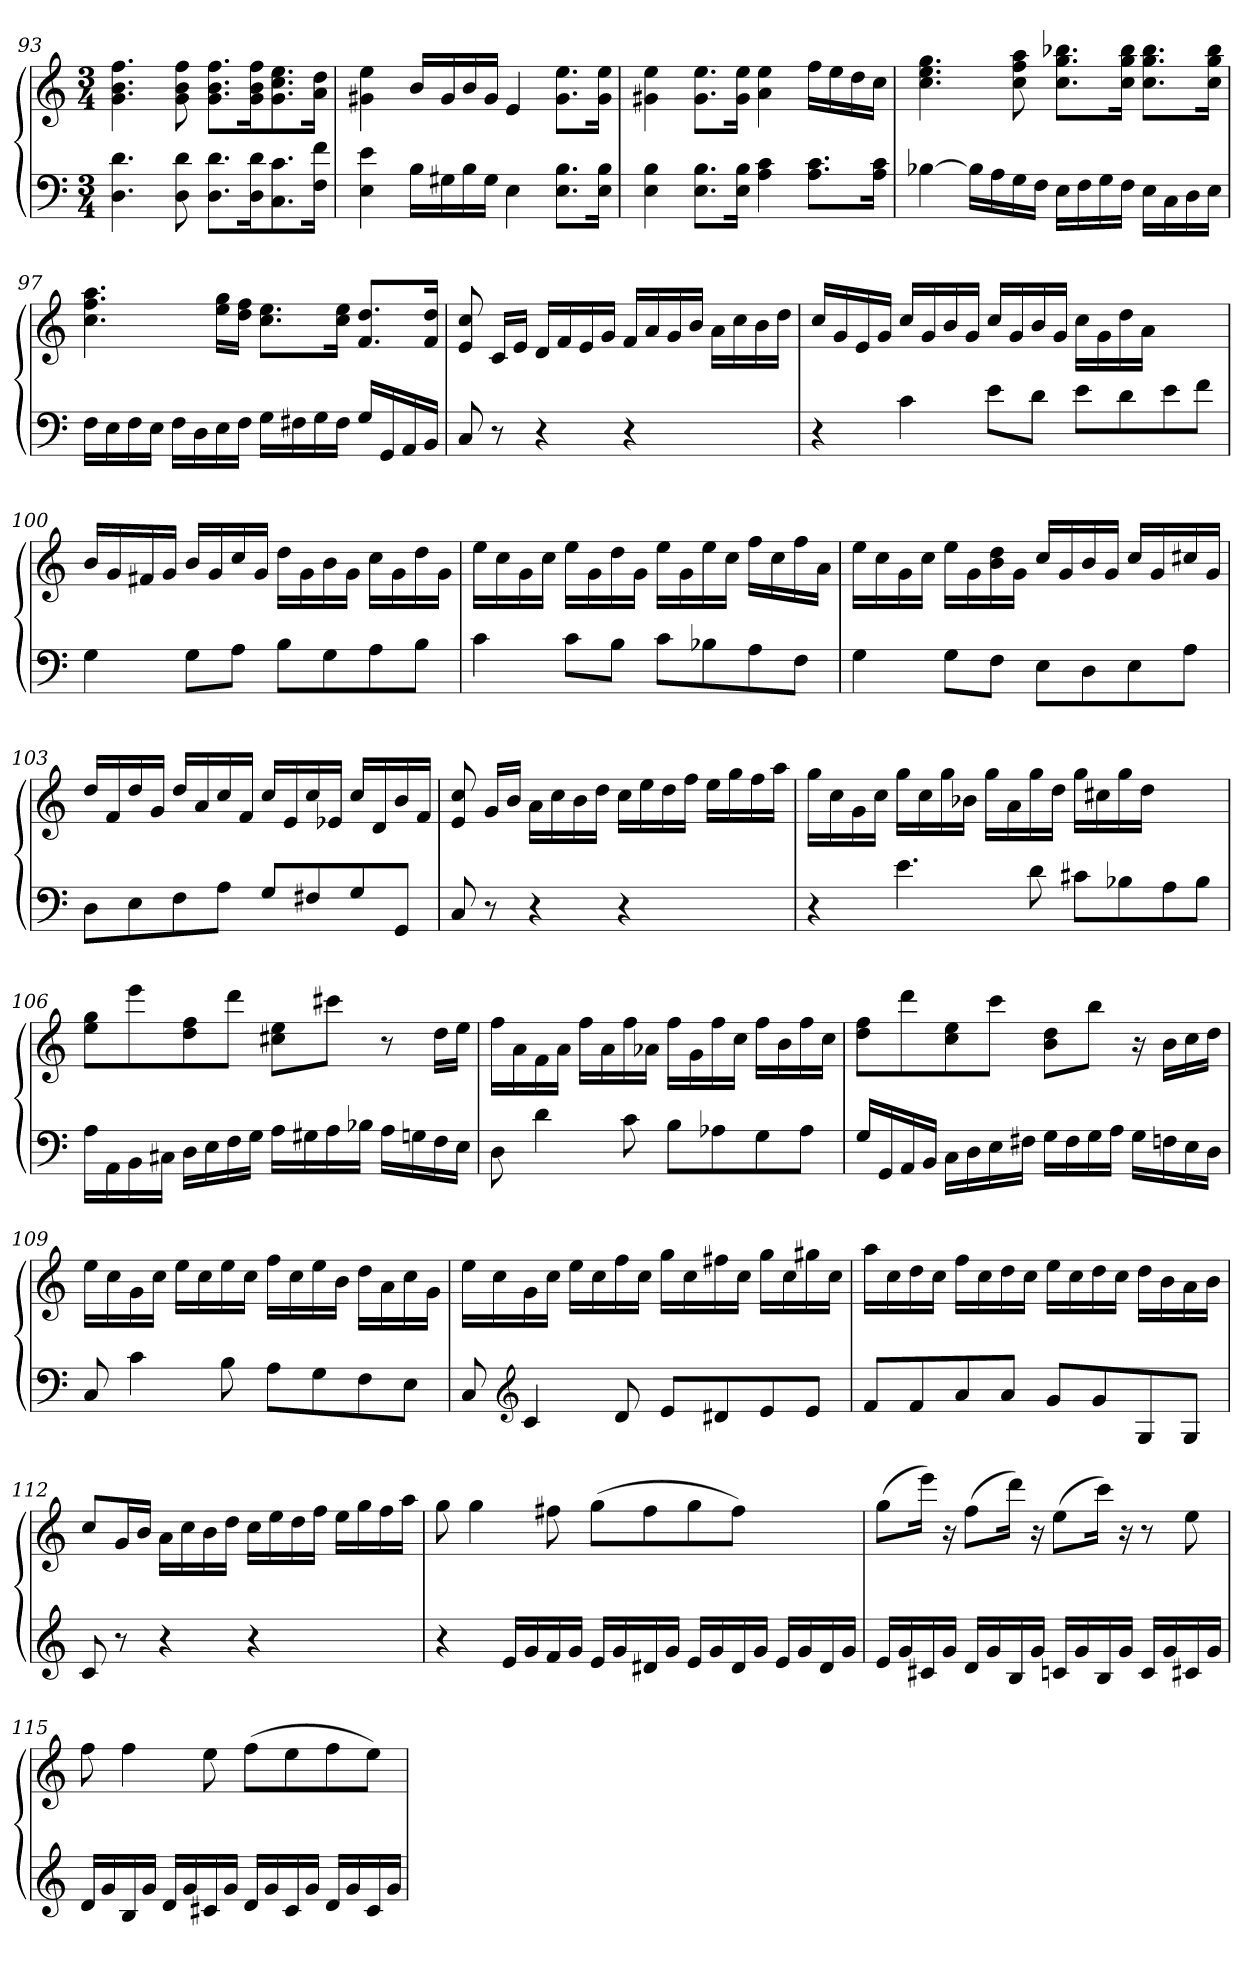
**kern	**kern
*part1	*part1
*staff2	*staff1
*clefF4	*clefG2
*k[]	*k[]
*C:	*C:
*M3/4	*M3/4
=93	=93
4.D 4.d	4.g 4.b 4.ff
8D 8d	8g 8b 8ff
8.D 8.dL	8.g 8.b 8.ffL
16D 16dK	16g 16b 16ffK
8.C 8.c	8.g 8.cc 8.ee
16F 16fJk	16a 16ddJk
=94	=94
4E 4e	4g#X 4ee
16BLL	16bLL
16G#X	16g#
16B	16b
16G#JJ	16g#JJ
4E	4e
8.E 8.BL	8.g# 8.eeL
16E 16BJk	16g# 16eeJk
=95	=95
4E 4B	4g#X 4ee
8.E 8.BL	8.g# 8.eeL
16E 16BJk	16g# 16eeJk
4A 4c	4a 4ee
8.A 8.cL	16ffLL
.	16ee
.	16dd
16A 16cJk	16ccJJ
=96	=96
[4B-X	4.cc 4.ee 4.gg
16B-LL]	.
16A	.
16G	8cc 8ff 8aa
16FJJ	.
16ELL	8.cc 8.gg 8.bb-XL
16F	.
16G	.
16FJJ	16cc 16gg 16bb-Jk
16ELL	8.cc 8.gg 8.bb-L
16C	.
16D	.
16EJJ	16cc 16gg 16bb-Jk
=97	=97
16FLL	4.cc 4.ff 4.aa
16E	.
16F	.
16EJJ	.
16FLL	.
16D	.
16E	16ee 16ggLL
16FJJ	16dd 16ffJJ
16GLL	8.cc 8.eeL
16F#X	.
16G	.
16F#JJ	16cc 16eeJk
16GLL	8.f 8.ddL
16GG	.
16AA	.
16BBJJ	16f 16ddJk
=98	=98
8C	8e 8cc
8r	16cLL
.	16eJJ
4r	16dLL
.	16f
.	16e
.	16gJJ
4r	16fLL
.	16a
.	16g
.	16bJJ
4ryy	16aLL
.	16cc
.	16b
.	16ddJJ
=99	=99
4r	16ccLL
.	16g
.	16e
.	16gJJ
4c	16ccLL
.	16g
.	16b
.	16gJJ
8eL	16ccLL
.	16g
8dJ	16b
.	16gJJ
8eL	16ccLL
.	16g
8d	16dd
.	16aJJ
8e	4ryy
8fJ	.
=100	=100
4G	16bLL
.	16g
.	16f#X
.	16gJJ
8GL	16bLL
.	16g
8AJ	16cc
.	16gJJ
8BL	16ddLL
.	16g
8G	16b
.	16gJJ
8A	16ccLL
.	16g
8BJ	16dd
.	16gJJ
=101	=101
4c	16eeLL
.	16cc
.	16g
.	16ccJJ
8cL	16eeLL
.	16g
8BJ	16dd
.	16gJJ
8cL	16eeLL
.	16g
8B-X	16ee
.	16ccJJ
8A	16ffLL
.	16cc
8FJ	16ff
.	16aJJ
=102	=102
4G	16eeLL
.	16cc
.	16g
.	16ccJJ
8GL	16eeLL
.	16g
8FJ	16b 16dd
.	16gJJ
8EL	16ccLL
.	16g
8D	16b
.	16gJJ
8E	16ccLL
.	16g
8AJ	16cc#X
.	16gJJ
=103	=103
8DL	16ddLL
.	16f
8E	16dd
.	16gJJ
8F	16ddLL
.	16a
8AJ	16cc
.	16fJJ
8GL	16ccLL
.	16e
8F#X	16cc
.	16e-XJJ
8G	16ccLL
.	16d
8GGJ	16b
.	16fJJ
=104	=104
8C	8e 8cc
8r	16gLL
.	16bJJ
4r	16aLL
.	16cc
.	16b
.	16ddJJ
4r	16ccLL
.	16ee
.	16dd
.	16ffJJ
4ryy	16eeLL
.	16gg
.	16ff
.	16aaJJ
=105	=105
4r	16ggLL
.	16cc
.	16g
.	16ccJJ
4.e	16ggLL
.	16cc
.	16gg
.	16b-XJJ
.	16ggLL
.	16a
8d	16gg
.	16ddJJ
8c#XL	16ggLL
.	16cc#X
8B-X	16gg
.	16ddJJ
8A	4ryy
8B-J	.
=106	=106
16ALL	8ee 8ggL
16AA	.
16BB	8eee
16C#XJJ	.
16DLL	8dd 8ff
16E	.
16F	8dddJ
16GJJ	.
16ALL	8cc#X 8eeL
16G#X	.
16A	8ccc#XJ
16B-XJJ	.
16ALL	8r
16Gn	.
16F	16ddLL
16EJJ	16eeJJ
=107	=107
8D	16ffLL
.	16a
4d	16f
.	16aJJ
.	16ffLL
.	16a
8c	16ff
.	16a-XJJ
8BL	16ffLL
.	16g
8A-X	16ff
.	16ccJJ
8G	16ffLL
.	16b
8A-J	16ff
.	16ccJJ
=108	=108
16GLL	8dd 8ffL
16GG	.
16AA	8ddd
16BBJJ	.
16CLL	8cc 8ee
16D	.
16E	8cccJ
16F#XJJ	.
16GLL	8b 8ddL
16F#	.
16G	8bbJ
16AJJ	.
16GLL	16r
16Fn	16bLL
16E	16cc
16DJJ	16ddJJ
=109	=109
8C	16eeLL
.	16cc
4c	16g
.	16ccJJ
.	16eeLL
.	16cc
8B	16ee
.	16ccJJ
8AL	16ffLL
.	16cc
8G	16ee
.	16bJJ
8F	16ddLL
.	16a
8EJ	16cc
.	16gJJ
=110	=110
8C	16eeLL
.	16cc
*clefG2	*
4c	16g
.	16ccJJ
.	16eeLL
.	16cc
8d	16ff
.	16ccJJ
8eL	16ggLL
.	16cc
8d#X	16ff#X
.	16ccJJ
8e	16ggLL
.	16cc
8eJ	16gg#X
.	16ccJJ
=111	=111
8fL	16aaLL
.	16cc
8f	16dd
.	16ccJJ
8a	16ffLL
.	16cc
8aJ	16dd
.	16ccJJ
8gL	16eeLL
.	16cc
8g	16dd
.	16ccJJ
8G	16ddLL
.	16b
8GJ	16a
.	16bJJ
=112	=112
8c	8ccL
8r	16gL
.	16bJJ
4r	16aLL
.	16cc
.	16b
.	16ddJJ
4r	16ccLL
.	16ee
.	16dd
.	16ffJJ
4ryy	16eeLL
.	16gg
.	16ff
.	16aaJJ
=113	=113
4r	8gg
.	4gg
16eLL	.
16g	.
16f	8ff#X
16gJJ	.
16eLL	(8ggL
16g	.
16d#X	8ff#
16gJJ	.
16eLL	8gg
16g	.
16d#	8ff#J)
16gJJ	.
16eLL	4ryy
16g	.
16d#	.
16gJJ	.
=114	=114
16eLL	(8ggL
16g	.
16c#X	16eeeJk)
16gJJ	16r
16dLL	(8ffL
16g	.
16B	16dddJk)
16gJJ	16r
16cnLL	(8eeL
16g	.
16B	16cccJk)
16gJJ	16r
16cLL	8r
16g	.
16c#X	8ee
16gJJ	.
=115	=115
16dLL	8ff
16g	.
16B	4ff
16gJJ	.
16dLL	.
16g	.
16c#X	8ee
16gJJ	.
16dLL	(8ffL
16g	.
16c#	8ee
16gJJ	.
16dLL	8ff
16g	.
16c#	8eeJ)
16gJJ	.
=	=
*-	*-
